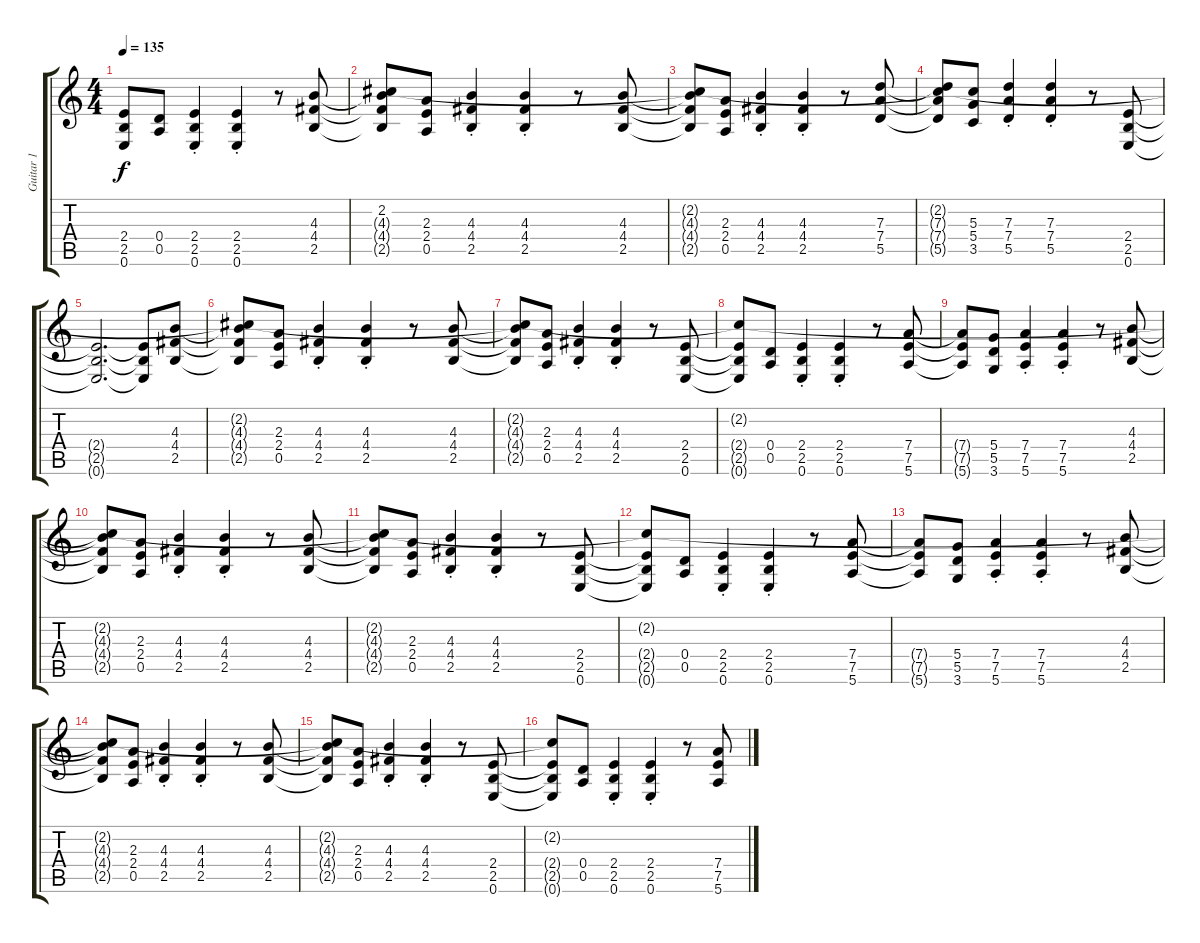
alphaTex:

\track ("Guitar 1" "Guitar 1") {instrument overdrivenguitar}
\staff {score tabs}
\tuning (E4 B3 G3 D3 A2 E2) {hide}
\ts (4 4)
\tempo 135
\clef g2
\ks c
(2.4{t} 2.5{t} 0.6{t}).8{dy f} (0.4 0.5).8 (2.4{st} 2.5{st} 0.6{st}).4 (2.4{st} 2.5{st} 0.6{st}).4 r.8 (4.3 4.4 2.5).8 |
(2.2{t} 4.3{t} 4.4{t} 2.5{t}).8 (2.3 2.4 0.5).8 (4.3{st} 4.4{st} 2.5{st}).4 (4.3{st} 4.4{st} 2.5{st}).4 r.8 (4.3 4.4 2.5).8 |
(2.2{t} 4.3{t} 4.4{t} 2.5{t}).8 (2.3 2.4 0.5).8 (4.3{st} 4.4{st} 2.5{st}).4 (4.3{st} 4.4{st} 2.5{st}).4 r.8 (7.3 7.4 5.5).8 |
(2.2{t} 7.3{t} 7.4{t} 5.5{t}).8 (5.3 5.4 3.5).8 (7.3{st} 7.4{st} 5.5{st}).4 (7.3{st} 7.4{st} 5.5{st}).4 r.8 (2.4 2.5 0.6).8 |
(2.4{t} 2.5{t} 0.6{t}).2{d} (2.4{t} 2.5{t} 0.6{t}).8 (4.3 4.4 2.5).8 |
(2.2{t} 4.3{t} 4.4{t} 2.5{t}).8 (2.3 2.4 0.5).8 (4.3{st} 4.4{st} 2.5{st}).4 (4.3{st} 4.4{st} 2.5{st}).4 r.8 (4.3 4.4 2.5).8 |
(2.2{t} 4.3{t} 4.4{t} 2.5{t}).8 (2.3 2.4 0.5).8 (4.3{st} 4.4{st} 2.5{st}).4 (4.3{st} 4.4{st} 2.5{st}).4 r.8 (2.4 2.5 0.6).8 |
(2.2{t} 2.4{t} 2.5{t} 0.6{t}).8 (0.4 0.5).8 (2.4{st} 2.5{st} 0.6{st}).4 (2.4{st} 2.5{st} 0.6{st}).4 r.8 (7.4 7.5 5.6).8 |
(7.4{t} 7.5{t} 5.6{t}).8 (5.4 5.5 3.6).8 (7.4{st} 7.5{st} 5.6{st}).4 (7.4{st} 7.5{st} 5.6{st}).4 r.8 (4.3 4.4 2.5).8 |
(2.2{t} 4.3{t} 4.4{t} 2.5{t}).8 (2.3 2.4 0.5).8 (4.3{st} 4.4{st} 2.5{st}).4 (4.3{st} 4.4{st} 2.5{st}).4 r.8 (4.3 4.4 2.5).8 |
(2.2{t} 4.3{t} 4.4{t} 2.5{t}).8 (2.3 2.4 0.5).8 (4.3{st} 4.4{st} 2.5{st}).4 (4.3{st} 4.4{st} 2.5{st}).4 r.8 (2.4 2.5 0.6).8 |
(2.2{t} 2.4{t} 2.5{t} 0.6{t}).8 (0.4 0.5).8 (2.4{st} 2.5{st} 0.6{st}).4 (2.4{st} 2.5{st} 0.6{st}).4 r.8 (7.4 7.5 5.6).8 |
(7.4{t} 7.5{t} 5.6{t}).8 (5.4 5.5 3.6).8 (7.4{st} 7.5{st} 5.6{st}).4 (7.4{st} 7.5{st} 5.6{st}).4 r.8 (4.3 4.4 2.5).8 |
(2.2{t} 4.3{t} 4.4{t} 2.5{t}).8 (2.3 2.4 0.5).8 (4.3{st} 4.4{st} 2.5{st}).4 (4.3{st} 4.4{st} 2.5{st}).4 r.8 (4.3 4.4 2.5).8 |
(2.2{t} 4.3{t} 4.4{t} 2.5{t}).8 (2.3 2.4 0.5).8 (4.3{st} 4.4{st} 2.5{st}).4 (4.3{st} 4.4{st} 2.5{st}).4 r.8 (2.4 2.5 0.6).8 |
(2.2{t} 2.4{t} 2.5{t} 0.6{t}).8 (0.4 0.5).8 (2.4{st} 2.5{st} 0.6{st}).4 (2.4{st} 2.5{st} 0.6{st}).4 r.8 (7.4 7.5 5.6).8
